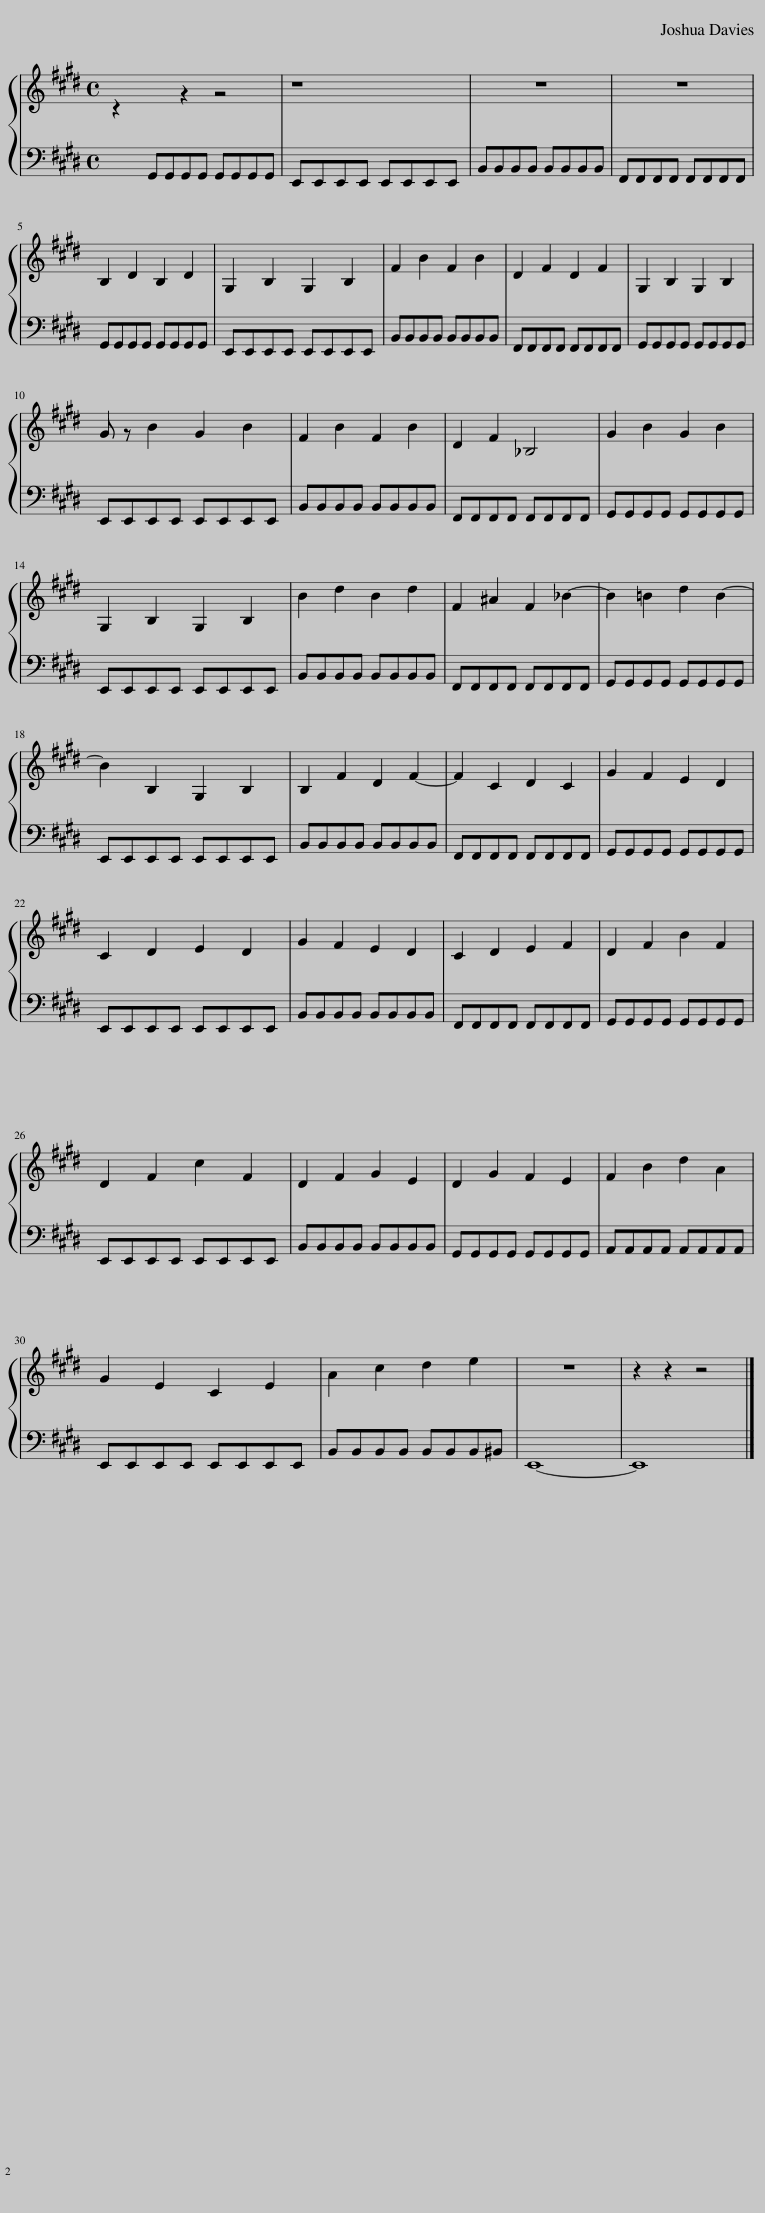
X:1
%%score { 1 | 2 }
L:1/8
M:4/4
I:linebreak $
K:E
V:1 treble
V:2 bass
V:1
 z2 z2 z4 | z8 | z8 | z8 |$ B,2 D2 B,2 D2 | %5
 G,2 B,2 G,2 B,2 | F2 B2 F2 B2 | D2 F2 D2 F2 | G,2 B,2 G,2 B,2 |$ G z B2 G2 B2 | %10
 F2 B2 F2 B2 | D2 F2 _B,4 | G2 B2 G2 B2 |$ G,2 B,2 G,2 B,2 | B2 d2 B2 d2 | %15
 F2 ^A2 F2 _B2- | B2 =B2 d2 B2- |$ B2 B,2 G,2 B,2 | B,2 F2 D2 F2- | F2 C2 D2 C2 | %20
 G2 F2 E2 D2 |$ C2 D2 E2 D2 | G2 F2 E2 D2 | C2 D2 E2 F2 | D2 F2 B2 F2 |$ %25
 D2 F2 c2 F2 | D2 F2 G2 E2 | D2 G2 F2 E2 | G2 B2 d2 B2 |$ G2 E2 C2 E2 | %30
 B2 c2 d2 f2 | z8 | z2 z2 z4 |] %33
V:2
 G,,G,,G,,G,, G,,G,,G,,G,, | E,,E,,E,,E,, E,,E,,E,,E,, | B,,B,,B,,B,, B,,B,,B,,B,, | F,,F,,F,,F,, F,,F,,F,,F,, |$ G,,G,,G,,G,, G,,G,,G,,G,, | %5
 E,,E,,E,,E,, E,,E,,E,,E,, | B,,B,,B,,B,, B,,B,,B,,B,, | F,,F,,F,,F,, F,,F,,F,,F,, | G,,G,,G,,G,, G,,G,,G,,G,, |$ E,,E,,E,,E,, E,,E,,E,,E,, | %10
 B,,B,,B,,B,, B,,B,,B,,B,, | F,,F,,F,,F,, F,,F,,F,,F,, | G,,G,,G,,G,, G,,G,,G,,G,, |$ E,,E,,E,,E,, E,,E,,E,,E,, | B,,B,,B,,B,, B,,B,,B,,B,, | %15
 F,,F,,F,,F,, F,,F,,F,,F,, | G,,G,,G,,G,, G,,G,,G,,G,, |$ E,,E,,E,,E,, E,,E,,E,,E,, | B,,B,,B,,B,, B,,B,,B,,B,, | F,,F,,F,,F,, F,,F,,F,,F,, | %20
 G,,G,,G,,G,, G,,G,,G,,G,, |$ E,,E,,E,,E,, E,,E,,E,,E,, | B,,B,,B,,B,, B,,B,,B,,B,, | F,,F,,F,,F,, F,,F,,F,,F,, | G,,G,,G,,G,, G,,G,,G,,G,, |$ %25
 E,,E,,E,,E,, E,,E,,E,,E,, | B,,B,,B,,B,, B,,B,,B,,B,, | G,,G,,G,,G,, G,,G,,G,,G,, | A,,A,,A,,A,, A,,A,,A,,A,, |$ E,,E,,E,,E,, E,,E,,E,,E,, | %30
 B,,B,,B,,B,, B,,B,,B,,^B,, | E,,8- | E,,8 |] %33
